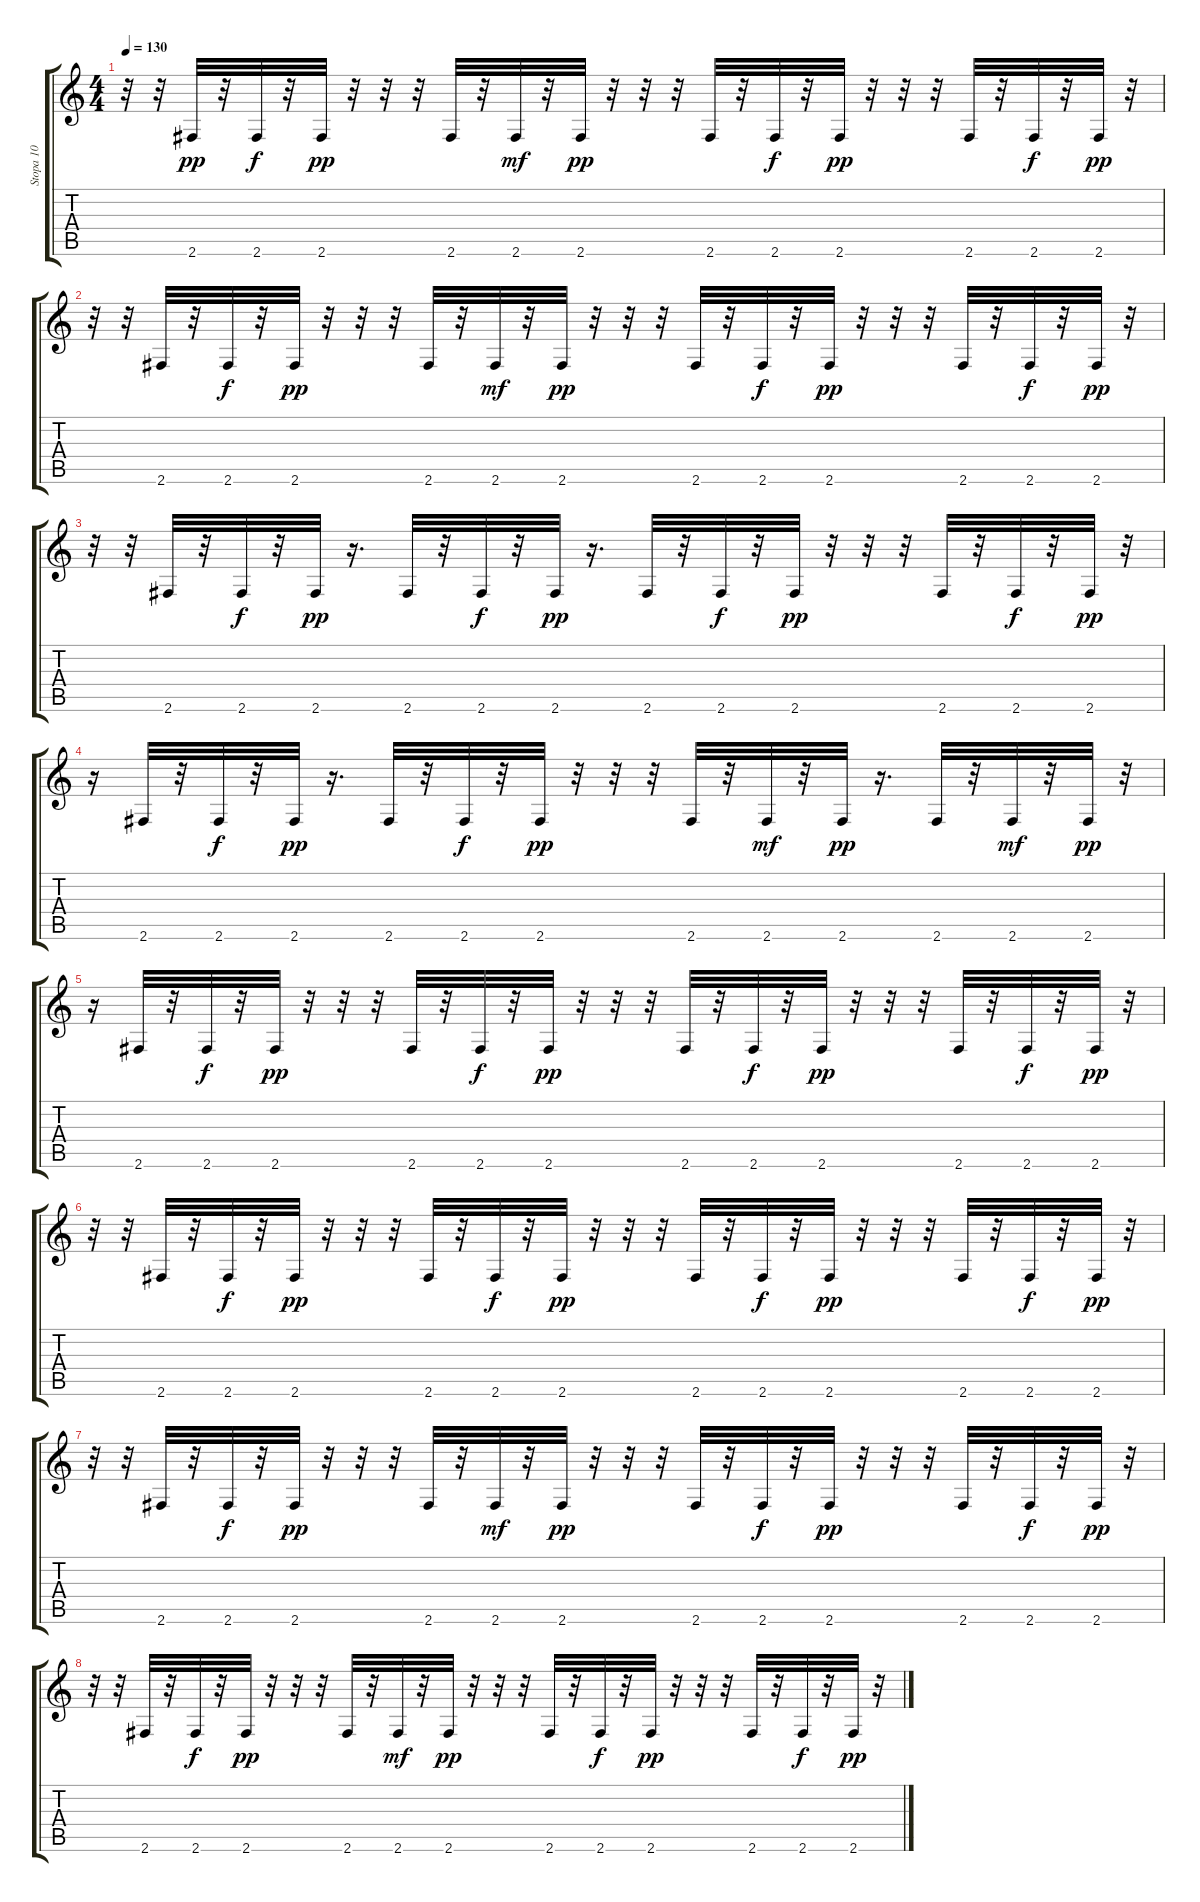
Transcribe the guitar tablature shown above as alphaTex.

\track ("Stopa 10" "Stopa 10") {instrument acousticguitarsteel}
\staff {score tabs}
\tuning (E4 B3 G3 D3 A2 E2) {hide}
\ts (4 4)
\tempo 130
\clef g2
\ks c
r.32{dy pp} r.32 2.6.32 r.32 2.6.32{dy f} r.32 2.6.32{dy pp} r.32 r.32 r.32 2.6.32 r.32 2.6.32{dy mf} r.32 2.6.32{dy pp} r.32 r.32 r.32 2.6.32 r.32 2.6.32{dy f} r.32 2.6.32{dy pp} r.32 r.32 r.32 2.6.32 r.32 2.6.32{dy f} r.32 2.6.32{dy pp} r.32 |
r.32 r.32 2.6.32 r.32 2.6.32{dy f} r.32 2.6.32{dy pp} r.32 r.32 r.32 2.6.32 r.32 2.6.32{dy mf} r.32 2.6.32{dy pp} r.32 r.32 r.32 2.6.32 r.32 2.6.32{dy f} r.32 2.6.32{dy pp} r.32 r.32 r.32 2.6.32 r.32 2.6.32{dy f} r.32 2.6.32{dy pp} r.32 |
r.32 r.32 2.6.32 r.32 2.6.32{dy f} r.32 2.6.32{dy pp} r.16{d} 2.6.32 r.32 2.6.32{dy f} r.32 2.6.32{dy pp} r.16{d} 2.6.32 r.32 2.6.32{dy f} r.32 2.6.32{dy pp} r.32 r.32 r.32 2.6.32 r.32 2.6.32{dy f} r.32 2.6.32{dy pp} r.32 |
r.16 2.6.32 r.32 2.6.32{dy f} r.32 2.6.32{dy pp} r.16{d} 2.6.32 r.32 2.6.32{dy f} r.32 2.6.32{dy pp} r.32 r.32 r.32 2.6.32 r.32 2.6.32{dy mf} r.32 2.6.32{dy pp} r.16{d} 2.6.32 r.32 2.6.32{dy mf} r.32 2.6.32{dy pp} r.32 |
r.16 2.6.32 r.32 2.6.32{dy f} r.32 2.6.32{dy pp} r.32 r.32 r.32 2.6.32 r.32 2.6.32{dy f} r.32 2.6.32{dy pp} r.32 r.32 r.32 2.6.32 r.32 2.6.32{dy f} r.32 2.6.32{dy pp} r.32 r.32 r.32 2.6.32 r.32 2.6.32{dy f} r.32 2.6.32{dy pp} r.32 |
r.32 r.32 2.6.32 r.32 2.6.32{dy f} r.32 2.6.32{dy pp} r.32 r.32 r.32 2.6.32 r.32 2.6.32{dy f} r.32 2.6.32{dy pp} r.32 r.32 r.32 2.6.32 r.32 2.6.32{dy f} r.32 2.6.32{dy pp} r.32 r.32 r.32 2.6.32 r.32 2.6.32{dy f} r.32 2.6.32{dy pp} r.32 |
r.32 r.32 2.6.32 r.32 2.6.32{dy f} r.32 2.6.32{dy pp} r.32 r.32 r.32 2.6.32 r.32 2.6.32{dy mf} r.32 2.6.32{dy pp} r.32 r.32 r.32 2.6.32 r.32 2.6.32{dy f} r.32 2.6.32{dy pp} r.32 r.32 r.32 2.6.32 r.32 2.6.32{dy f} r.32 2.6.32{dy pp} r.32 |
r.32 r.32 2.6.32 r.32 2.6.32{dy f} r.32 2.6.32{dy pp} r.32 r.32 r.32 2.6.32 r.32 2.6.32{dy mf} r.32 2.6.32{dy pp} r.32 r.32 r.32 2.6.32 r.32 2.6.32{dy f} r.32 2.6.32{dy pp} r.32 r.32 r.32 2.6.32 r.32 2.6.32{dy f} r.32 2.6.32{dy pp} r.32
